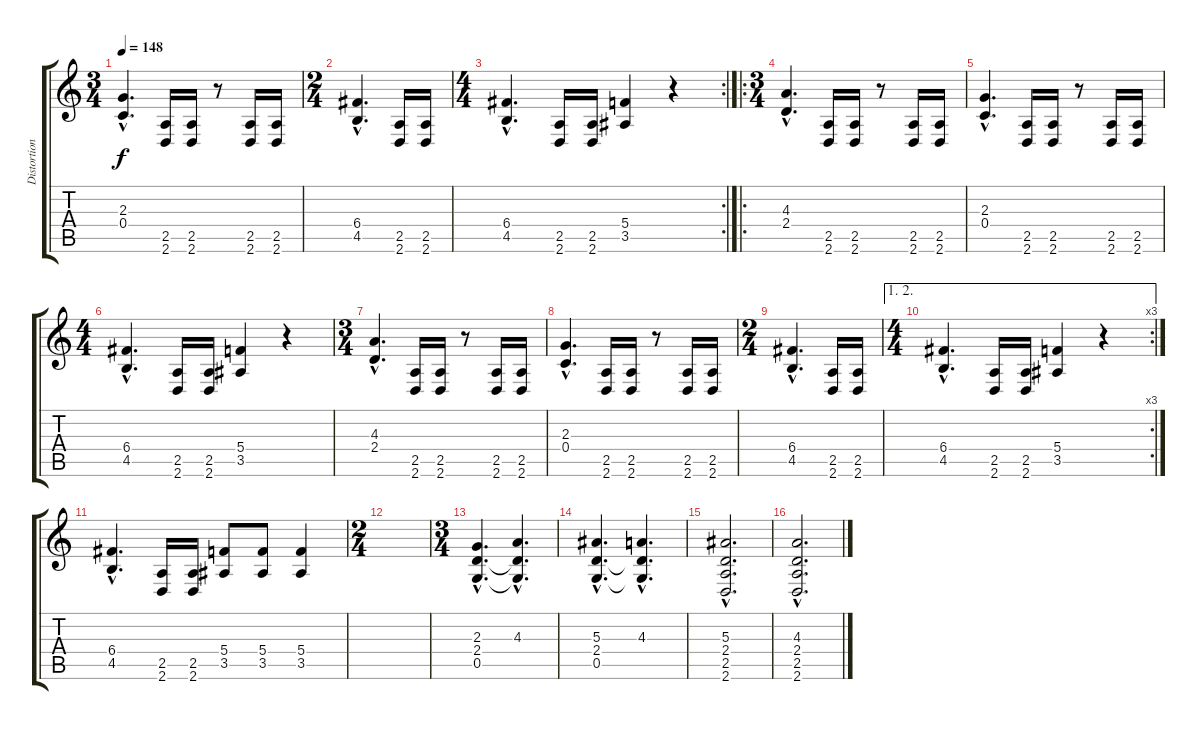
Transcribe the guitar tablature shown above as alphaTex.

\track ("Distortion Guitar" "Distortion") {instrument distortionguitar}
\staff {score tabs}
\tuning (D4 A3 F3 C3 G2 C2) {hide}
\ts (3 4)
\tempo 148
\clef g2
\ks c
(2.3{hac} 0.4{hac}).4{d dy f} (2.5 2.6).16 (2.5 2.6).16 r.8 (2.5 2.6).16 (2.5 2.6).16 |
\ts (2 4)
(6.4{hac} 4.5{hac}).4{d} (2.5 2.6).16 (2.5 2.6).16 |
\rc 2
\ts (4 4)
(6.4{hac} 4.5{hac}).4{d} (2.5 2.6).16 (2.5 2.6).16 (5.4 3.5).4 r.4 |
\ro
\ts (3 4)
(4.3{hac} 2.4{hac}).4{d} (2.5 2.6).16 (2.5 2.6).16 r.8 (2.5 2.6).16 (2.5 2.6).16 |
(2.3{hac} 0.4{hac}).4{d} (2.5 2.6).16 (2.5 2.6).16 r.8 (2.5 2.6).16 (2.5 2.6).16 |
\ts (4 4)
(6.4{hac} 4.5{hac}).4{d} (2.5 2.6).16 (2.5 2.6).16 (5.4 3.5).4 r.4 |
\ts (3 4)
(4.3{hac} 2.4{hac}).4{d} (2.5 2.6).16 (2.5 2.6).16 r.8 (2.5 2.6).16 (2.5 2.6).16 |
(2.3{hac} 0.4{hac}).4{d} (2.5 2.6).16 (2.5 2.6).16 r.8 (2.5 2.6).16 (2.5 2.6).16 |
\ts (2 4)
(6.4{hac} 4.5{hac}).4{d} (2.5 2.6).16 (2.5 2.6).16 |
\ae (1 2)
\rc 3
\ts (4 4)
(6.4{hac} 4.5{hac}).4{d} (2.5 2.6).16 (2.5 2.6).16 (5.4 3.5).4 r.4 |
(6.4{hac} 4.5{hac}).4{d} (2.5 2.6).16 (2.5 2.6).16 (5.4 3.5).8 (5.4 3.5).8 (5.4 3.5).4 |
\ts (2 4)
|
\ts (3 4)
(2.3{hac} 2.4{hac} 0.5{hac}).4{d} (4.3{hac} 2.4{hac t} 0.5{hac t}).4{d} |
(5.3{hac} 2.4{hac} 0.5{hac}).4{d} (4.3{hac} 2.4{hac t} 0.5{hac t}).4{d} |
(5.3{hac} 2.4{hac} 2.5{hac} 2.6{hac}).2{d} |
(4.3{hac} 2.4{hac} 2.5{hac} 2.6{hac}).2{d}
